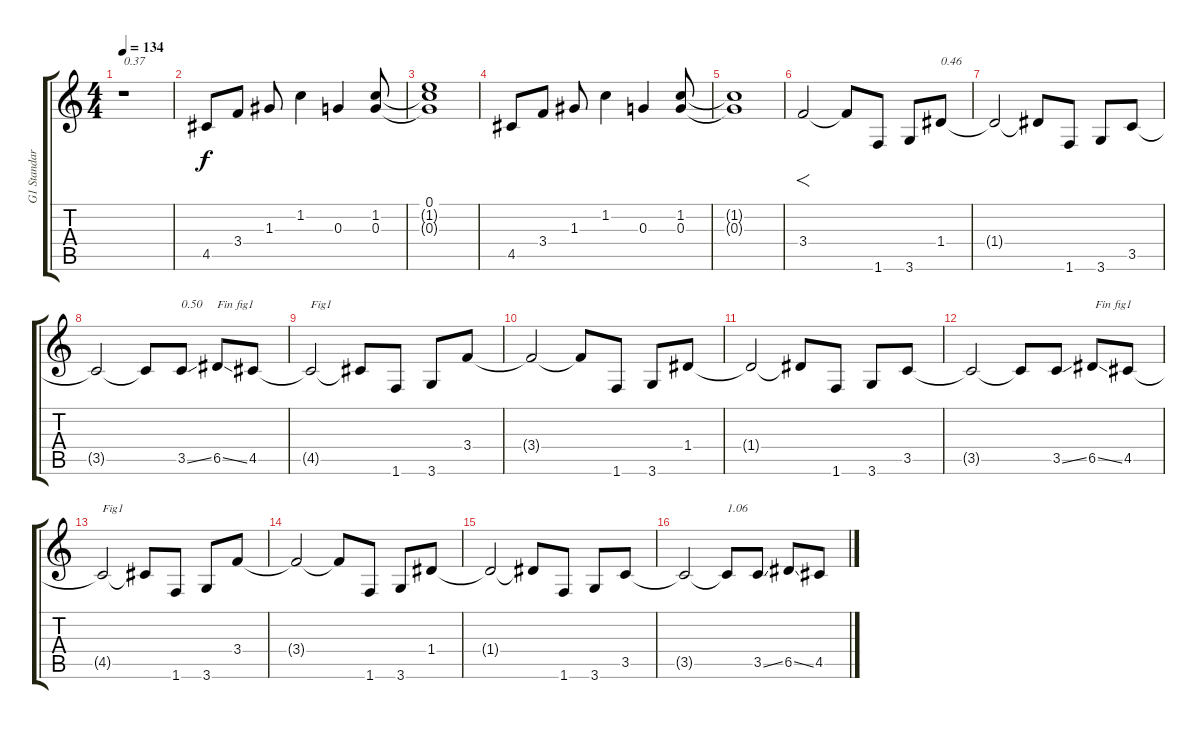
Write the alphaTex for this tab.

\track ("G1 Standard Tuning" "G1 Standar") {instrument distortionguitar}
\staff {score tabs}
\tuning (E4 B3 G3 D3 A2 E2) {hide}
\ts (4 4)
\tempo 134
\clef g2
\ks c
r.1{txt "0.37" dy f} |
4.5.8 3.4.8 1.3.8 1.2.4 0.3.4 (1.2 0.3).8 |
(0.1 1.2{t} 0.3{t}).1 |
4.5.8 3.4.8 1.3.8 1.2.4 0.3.4 (1.2 0.3).8 |
(1.2{t} 0.3{t}).1 |
3.4.2{f} 3.4{t}.8 1.6.8 3.6.8 1.4.8{txt "0.46"} |
1.4{t}.2 1.4{t}.8 1.6.8 3.6.8 3.5.8 |
3.5{t}.2 3.5{t}.8 3.5{ss}.8{txt "0.50"} 6.5{ss}.8{txt "Fin fig1"} 4.5.8 |
4.5{t}.2{txt "Fig1"} 4.5{t}.8 1.6.8 3.6.8 3.4.8 |
3.4{t}.2 3.4{t}.8 1.6.8 3.6.8 1.4.8 |
1.4{t}.2 1.4{t}.8 1.6.8 3.6.8 3.5.8 |
3.5{t}.2 3.5{t}.8 3.5{ss}.8 6.5{ss}.8{txt " Fin fig1"} 4.5.8 |
4.5{t}.2{txt "Fig1"} 4.5{t}.8 1.6.8 3.6.8 3.4.8 |
3.4{t}.2 3.4{t}.8 1.6.8 3.6.8 1.4.8 |
1.4{t}.2 1.4{t}.8 1.6.8 3.6.8 3.5.8 |
3.5{t}.2 3.5{t}.8{txt "1.06"} 3.5{ss}.8 6.5{ss}.8 4.5.8
